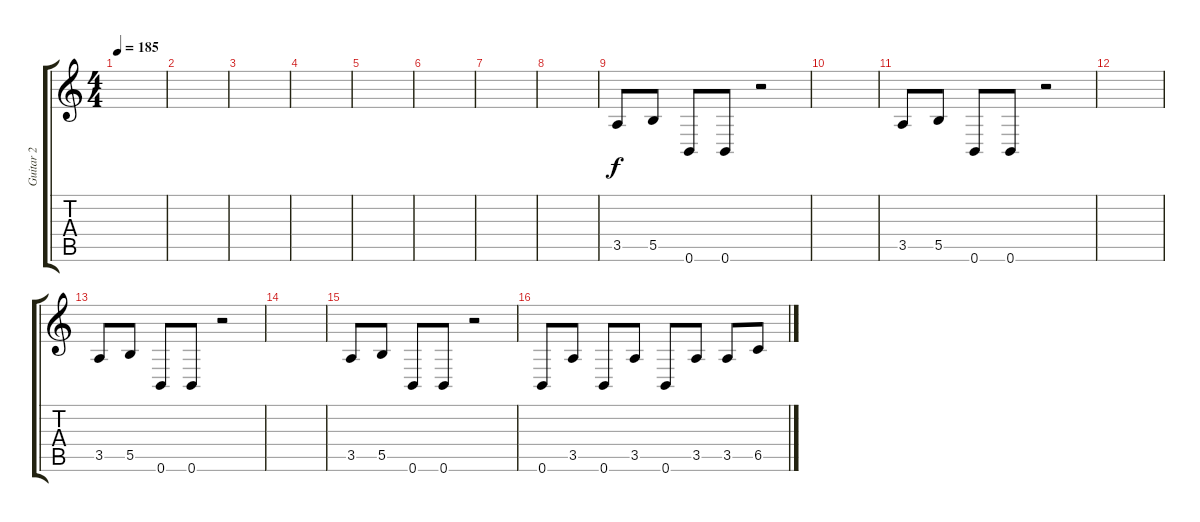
\track ("Guitar 2" "Guitar 2") {instrument overdrivenguitar}
\staff {score tabs}
\tuning (Db4 Ab3 E3 B2 Gb2 B1) {hide}
\ts (4 4)
\tempo 185
\clef g2
\ks c
|
|
|
|
|
|
|
|
3.5.8 5.5.8 0.6.8 0.6.8 r.2 |
|
3.5.8 5.5.8 0.6.8 0.6.8 r.2 |
|
3.5.8 5.5.8 0.6.8 0.6.8 r.2 |
|
3.5.8 5.5.8 0.6.8 0.6.8 r.2 |
0.6.8 3.5.8 0.6.8 3.5.8 0.6.8 3.5.8 3.5.8 6.5.8
